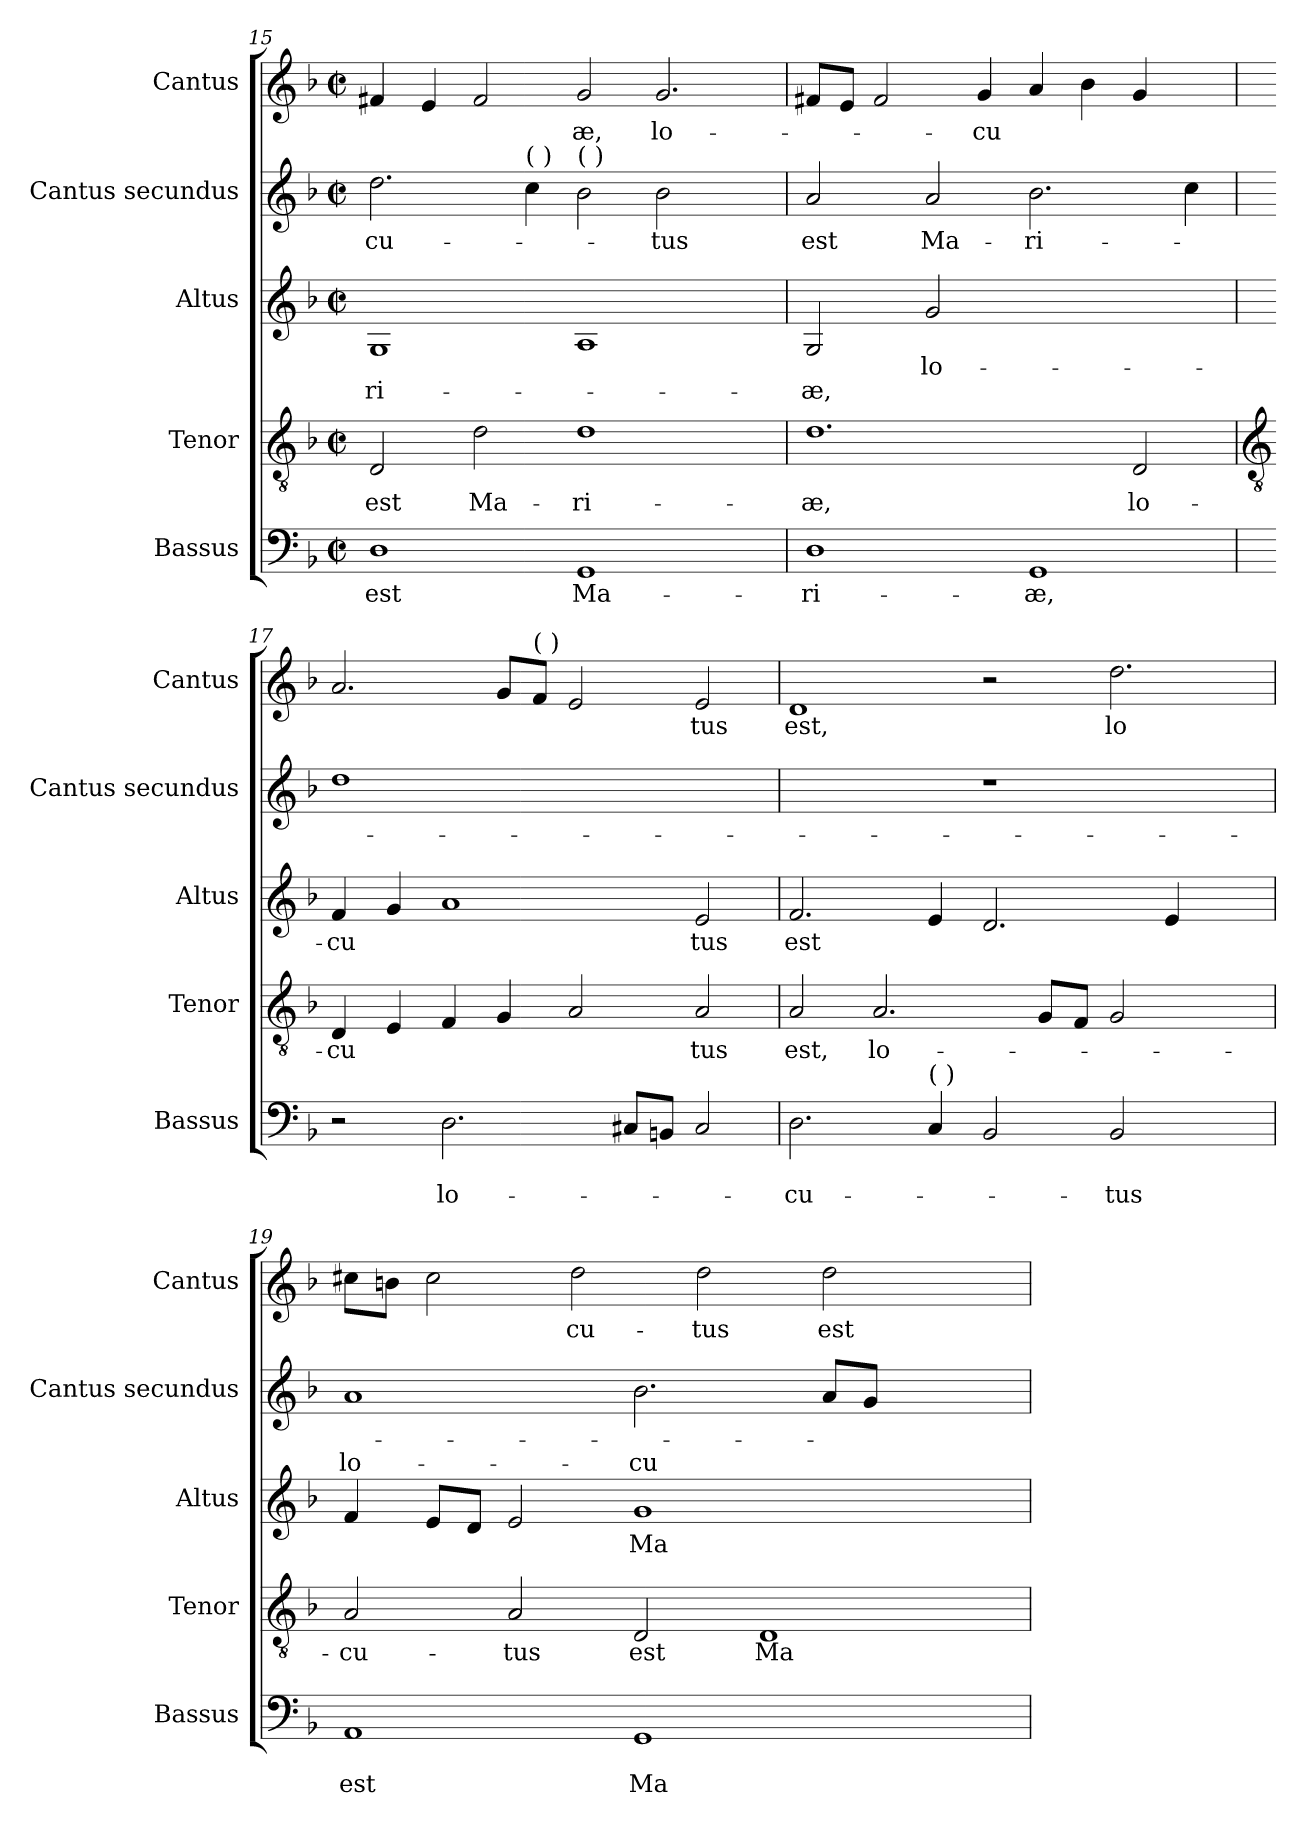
**kern	**text	**text	**kern	**text	**kern	**text	**text	**kern	**text	**text	**kern	**text
*part5	*part5	*part5	*part4	*part4	*part3	*part3	*part3	*part2	*part2	*part2	*part1	*part1
*staff5	*staff5	*staff5	*staff4	*staff4	*staff3	*staff3	*staff3	*staff2	*staff2	*staff2	*staff1	*staff1
*I"Bassus	*	*	*I"Tenor	*	*I"Altus	*	*	*I"Cantus secundus	*	*	*I"Cantus	*
*I'Bassus	*	*	*I'Tenor	*	*I'Altus	*	*	*I'Cantus secundus	*	*	*I'Cantus	*
*clefF4	*	*	*clefGv2	*	*clefG2	*	*	*clefG2	*	*	*clefG2	*
*k[b-]	*	*	*k[b-]	*	*k[b-]	*	*	*k[b-]	*	*	*k[b-]	*
*F:	*	*	*F:	*	*F:	*	*	*F:	*	*	*F:	*
*M4/2	*	*	*M4/2	*	*M4/2	*	*	*M4/2	*	*	*M4/2	*
*met(c|)	*	*	*met(c|)	*	*met(c|)	*	*	*met(c|)	*	*	*met(c|)	*
=15	=15	=15	=15	=15	=15	=15	=15	=15	=15	=15	=15	=15
!	!LO:LY:b	!	!	!LO:LY:b	!	!	!LO:LY:b	!	!LO:LY:b	!	!	!
1D	est	.	2D	est	1G	.	-ri-	2.dd	-cu-	.	4f#X	.
.	.	.	.	.	.	.	.	.	.	.	4e	.
!	!	!	!	!LO:LY:b	!	!	!	!	!	!	!	!
.	.	.	2d	Ma-	.	.	.	.	.	.	2f#	.
!	!	!	!	!	!	!	!	!LO:TX:a:t=(  )	!	!	!	!
.	.	.	.	.	.	.	.	4cc	.	.	.	.
!	!	!	!	!	!	!	!	!LO:TX:a:t=(  )	!	!	!	!
!	!LO:LY:b	!	!	!LO:LY:b	!	!	!	!	!	!	!	!LO:LY:b
1GG	Ma-	.	1d	-ri-	1A	.	.	2b-	.	.	2g	-æ,
!	!	!	!	!	!	!	!	!	!LO:LY:b	!	!	!LO:LY:b
.	.	.	.	.	.	.	.	2b-	-tus	.	2.g	lo-
4ryy	.	.	4ryy	.	4ryy	.	.	4ryy	.	.	.	.
=16	=16	=16	=16	=16	=16	=16	=16	=16	=16	=16	=16	=16
!	!LO:LY:b	!	!	!LO:LY:b	!	!	!LO:LY:b	!	!LO:LY:b	!	!	!
1D	-ri-	.	1.d	-æ,	2G	.	-æ,	2a	est	.	8f#XL	.
.	.	.	.	.	.	.	.	.	.	.	8eJ	.
.	.	.	.	.	.	.	.	.	.	.	2f#	.
!	!	!	!	!	!	!LO:LY:b	!	!	!LO:LY:b	!	!	!
.	.	.	.	.	2g	lo-	.	2a	Ma-	.	.	.
!	!	!	!	!	!	!	!	!	!	!	!	!LO:LY:b
.	.	.	.	.	.	.	.	.	.	.	4g	-cu
!	!LO:LY:b	!	!	!	!	!	!	!	!LO:LY:b	!	!	!
1GG	-æ,	.	.	.	1ryy	.	.	2.b-	-ri-	.	4a	.
.	.	.	.	.	.	.	.	.	.	.	4b-	.
!	!	!	!	!LO:LY:b	!	!	!	!	!	!	!	!
.	.	.	2D	lo-	.	.	.	.	.	.	4g	.
.	.	.	.	.	.	.	.	4cc	.	.	4ryy	.
!!LO:LB:g=z
=17	=17	=17	=17	=17	=17	=17	=17	=17	=17	=17	=17	=17
*	*	*	*clefGv2	*	*	*	*	*	*	*	*	*
!	!	!	!	!LO:LY:b	!	!LO:LY:b	!	!	!	!	!	!
2r	.	.	4D	-cu	4f	-cu	.	1dd	.	.	2.a	.
.	.	.	4E	.	4g	.	.	.	.	.	.	.
!	!	!LO:LY:b	!	!	!	!	!	!	!	!	!	!
2.D	.	lo-	4F	.	1a	.	.	.	.	.	.	.
.	.	.	4G	.	.	.	.	.	.	.	8gL	.
!	!	!	!	!	!	!	!	!	!	!	!LO:TX:a:t=(  )	!
.	.	.	.	.	.	.	.	.	.	.	8fJ	.
!	!	!	!	!	!	!	!	!	!LO:LY:b	!	!	!
.	.	.	2A	.	.	.	.	[1ayy	-æ,	.	2e	.
8C#XL	.	.	.	.	.	.	.	.	.	.	.	.
8BBJ	.	.	.	.	.	.	.	.	.	.	.	.
!	!	!	!	!LO:LY:b	!	!LO:LY:b	!	!	!	!	!	!LO:LY:b
2C#	.	.	2A	tus	2e	tus	.	.	.	.	2e	tus
=18	=18	=18	=18	=18	=18	=18	=18	=18	=18	=18	=18	=18
!	!	!LO:LY:b	!	!LO:LY:b	!	!LO:LY:b	!	!	!	!	!	!LO:LY:b
2.D	.	-cu-	2A	est,	2.f	est	.	1ayy]	.	.	1d	est,
!	!	!	!	!LO:LY:b	!	!	!	!	!	!	!	!
.	.	.	2.A	lo-	.	.	.	.	.	.	.	.
!LO:TX:a:t=(  )	!	!	!	!	!	!	!	!	!	!	!	!
4C	.	.	.	.	4e	.	.	.	.	.	.	.
2BB-	.	.	.	.	2.d	.	.	1r	.	.	2r	.
.	.	.	8GL	.	.	.	.	.	.	.	.	.
.	.	.	8FJ	.	.	.	.	.	.	.	.	.
!	!	!LO:LY:b	!	!	!	!	!	!	!	!	!	!LO:LY:b
2BB-	.	-tus	2G	.	.	.	.	.	.	.	2.dd	lo
.	.	.	.	.	4e	.	.	.	.	.	.	.
4ryy	.	.	4ryy	.	4ryy	.	.	4ryy	.	.	.	.
=19	=19	=19	=19	=19	=19	=19	=19	=19	=19	=19	=19	=19
!	!	!LO:LY:b	!	!LO:LY:b	!	!	!	!	!	!LO:LY:b	!	!
1AA	.	est	2A	-cu-	4f	.	.	1a	.	lo-	8cc#XL	.
.	.	.	.	.	.	.	.	.	.	.	8bJ	.
.	.	.	.	.	8eL	.	.	.	.	.	2cc#	.
.	.	.	.	.	8dJ	.	.	.	.	.	.	.
!	!	!	!	!LO:LY:b	!	!	!	!	!	!	!	!
.	.	.	2A	-tus	2e	.	.	.	.	.	.	.
!	!	!	!	!	!	!	!	!	!	!	!	!LO:LY:b
.	.	.	.	.	.	.	.	.	.	.	2dd	cu-
!	!	!LO:LY:b	!	!LO:LY:b	!	!LO:LY:b	!	!	!	!LO:LY:b	!	!
1GG	.	Ma-	2D	est	1g	Ma-	.	2.b-	.	-cu	.	.
!	!	!	!	!	!	!	!	!	!	!	!	!LO:LY:b
.	.	.	.	.	.	.	.	.	.	.	2dd	-tus
!	!	!	!	!LO:LY:b	!	!	!	!	!	!	!	!
.	.	.	1D	Ma-	.	.	.	.	.	.	.	.
!	!	!	!	!	!	!	!	!	!	!	!	!LO:LY:b
.	.	.	.	.	.	.	.	8aL	.	.	2dd	est
.	.	.	.	.	.	.	.	8gJ	.	.	.	.
2ryy	.	.	.	.	2ryy	.	.	2ryy	.	.	.	.
.	.	.	.	.	.	.	.	.	.	.	4ryy	.
=	=	=	=	=	=	=	=	=	=	=	=	=
*-	*-	*-	*-	*-	*-	*-	*-	*-	*-	*-	*-	*-
